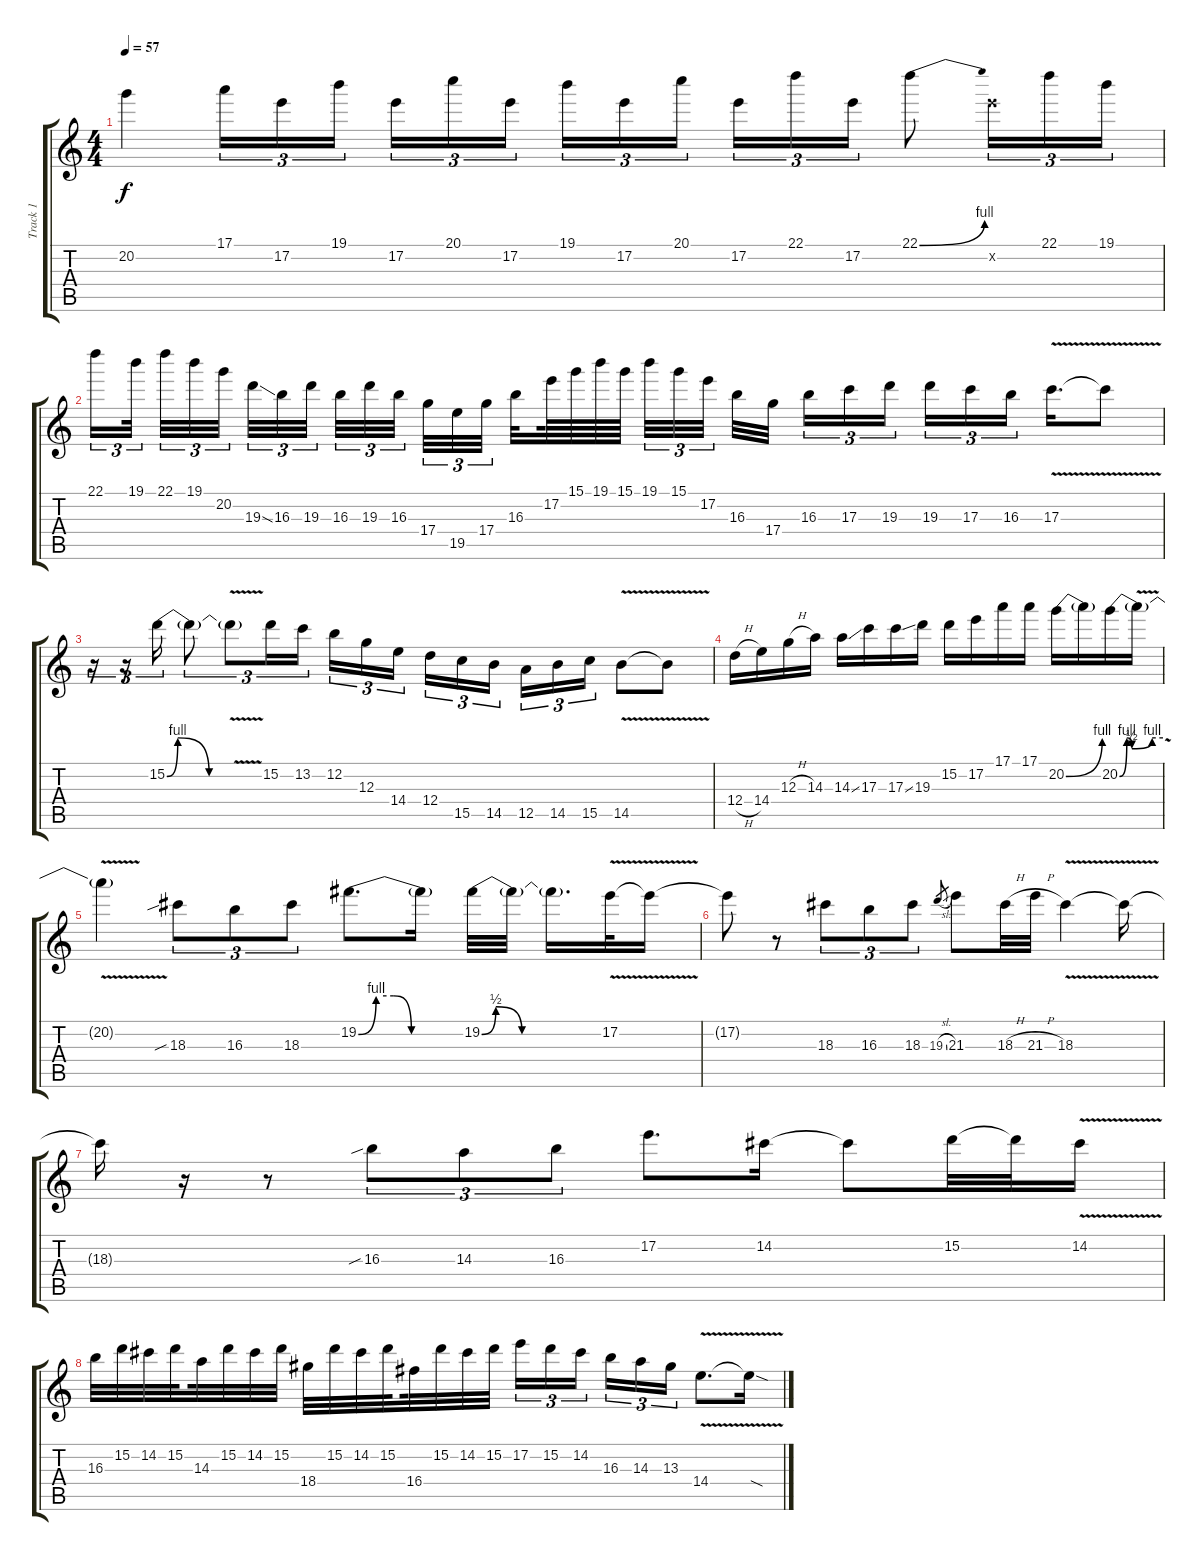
\track ("Track 1" "Track 1") {instrument overdrivenguitar}
\staff {score tabs}
\tuning (E4 B3 G3 D3 A2 E2) {hide}
\ts (4 4)
\tempo 57
\clef g2
\ks c
20.2{t}.4{dy f} 17.1.16{tu (3 2)} 17.2.16{tu (3 2)} 19.1.16{tu (3 2)} 17.2.16{tu (3 2)} 20.1.16{tu (3 2)} 17.2.16{tu (3 2)} 19.1.16{tu (3 2)} 17.2.16{tu (3 2)} 20.1.16{tu (3 2)} 17.2.16{tu (3 2)} 22.1.16{tu (3 2)} 17.2.16{tu (3 2)} 22.1{be (bend 0 0 60 4)}.8 17.2{x}.16{tu (3 2)} 22.1.16{tu (3 2)} 19.1.16{tu (3 2)} |
22.1.16{tu (3 2)} 19.1.32{tu (3 2)} 22.1.32{tu (3 2)} 19.1.32{tu (3 2)} 20.2.32{tu (3 2) beam split} 19.3{ss}.32{tu (3 2)} 16.3.32{tu (3 2)} 19.3.32{tu (3 2)} 16.3.32{tu (3 2)} 19.3.32{tu (3 2)} 16.3.32{tu (3 2)} 17.4.32{tu (3 2)} 19.5.32{tu (3 2)} 17.4.32{tu (3 2)} 16.3.32{beam splitsecondary} 17.2.64 15.1.64 19.1.64 15.1.64{beam split} 19.1.32{tu (3 2)} 15.1.32{tu (3 2)} 17.2.32{tu (3 2) beam splitsecondary} 16.3.32{beam merge} 17.4.32{beam split} 16.3.16{tu (3 2)} 17.3.16{tu (3 2)} 19.3.16{tu (3 2)} 19.3.16{tu (3 2)} 17.3.16{tu (3 2)} 16.3.16{tu (3 2)} 17.3{v}.16{d} 17.3{t}.8 |
r.16{tu (3 2)} r.16{tu (3 2)} 15.2{be (custom 0 0 10 4 39 0 45 0 60 0)}.16{tu (3 2)} 15.2{t}.8{tu (3 2) beam split} 15.2{v t}.8{tu (3 2) beam merge} 15.2.16{tu (3 2) beam merge} 13.2.16{tu (3 2) beam split} 12.2.16{tu (3 2) beam merge} 12.3.16{tu (3 2)} 14.4.16{tu (3 2)} 12.4.16{tu (3 2)} 15.5.16{tu (3 2) beam merge} 14.5.16{tu (3 2) beam split} 12.5.16{tu (3 2)} 14.5.16{tu (3 2)} 15.5.16{tu (3 2)} 14.5{v}.8 14.5{t}.8 |
12.4{h}.16 14.4.16 12.3{h}.16 14.3.16 14.3{ss}.16 17.3.16 17.3{ss}.16 19.3.16 15.2.16 17.2.16 17.1.16 17.1.16 20.2{be (bend 0 0 60 4)}.16 20.2{t}.16 20.2{be (custom 0 0 10 4 17 2 45 4 60 4)}.16 20.2{v t}.16 |
20.2{t}.4 18.3{sib}.8{tu (3 2)} 16.3.8{tu (3 2)} 18.3.8{tu (3 2)} 19.2{be (custom 0 0 10 4 20 4 30 0 60 0)}.8{d} 19.2{t}.16 19.2{be (custom 0 0 7 2 20 0 30 0 60 0)}.32 19.2{t}.32{beam split} 19.2{t}.16{d} 17.2{v}.32 17.2{t}.16 |
17.2{t}.8 r.8 18.3.8{tu (3 2)} 16.3.8{tu (3 2)} 18.3.8{tu (3 2)} 19.3{sl}.8{gr} 21.3.8 18.3{h}.32 21.3{h}.32 18.3{v}.4 18.3{t}.16 |
18.3{t}.16 r.16 r.8 16.3{sib}.8{tu (3 2)} 14.3.8{tu (3 2)} 16.3.8{tu (3 2)} 17.2.8{d} 14.2.16 14.2{t}.8 15.2.32 15.2{t}.32 14.2{v}.16 |
16.3.32 15.2.32 14.2.32 15.2.32{beam splitsecondary} 14.3.32 15.2.32 14.2.32 15.2.32 18.4.32 15.2.32 14.2.32 15.2.32{beam splitsecondary} 16.4.32 15.2.32 14.2.32 15.2.32 17.2.16{tu (3 2)} 15.2.16{tu (3 2)} 14.2.16{tu (3 2)} 16.3.16{tu (3 2)} 14.3.16{tu (3 2)} 13.3.16{tu (3 2)} 14.4{v}.8{d} 14.4{sod t}.16
